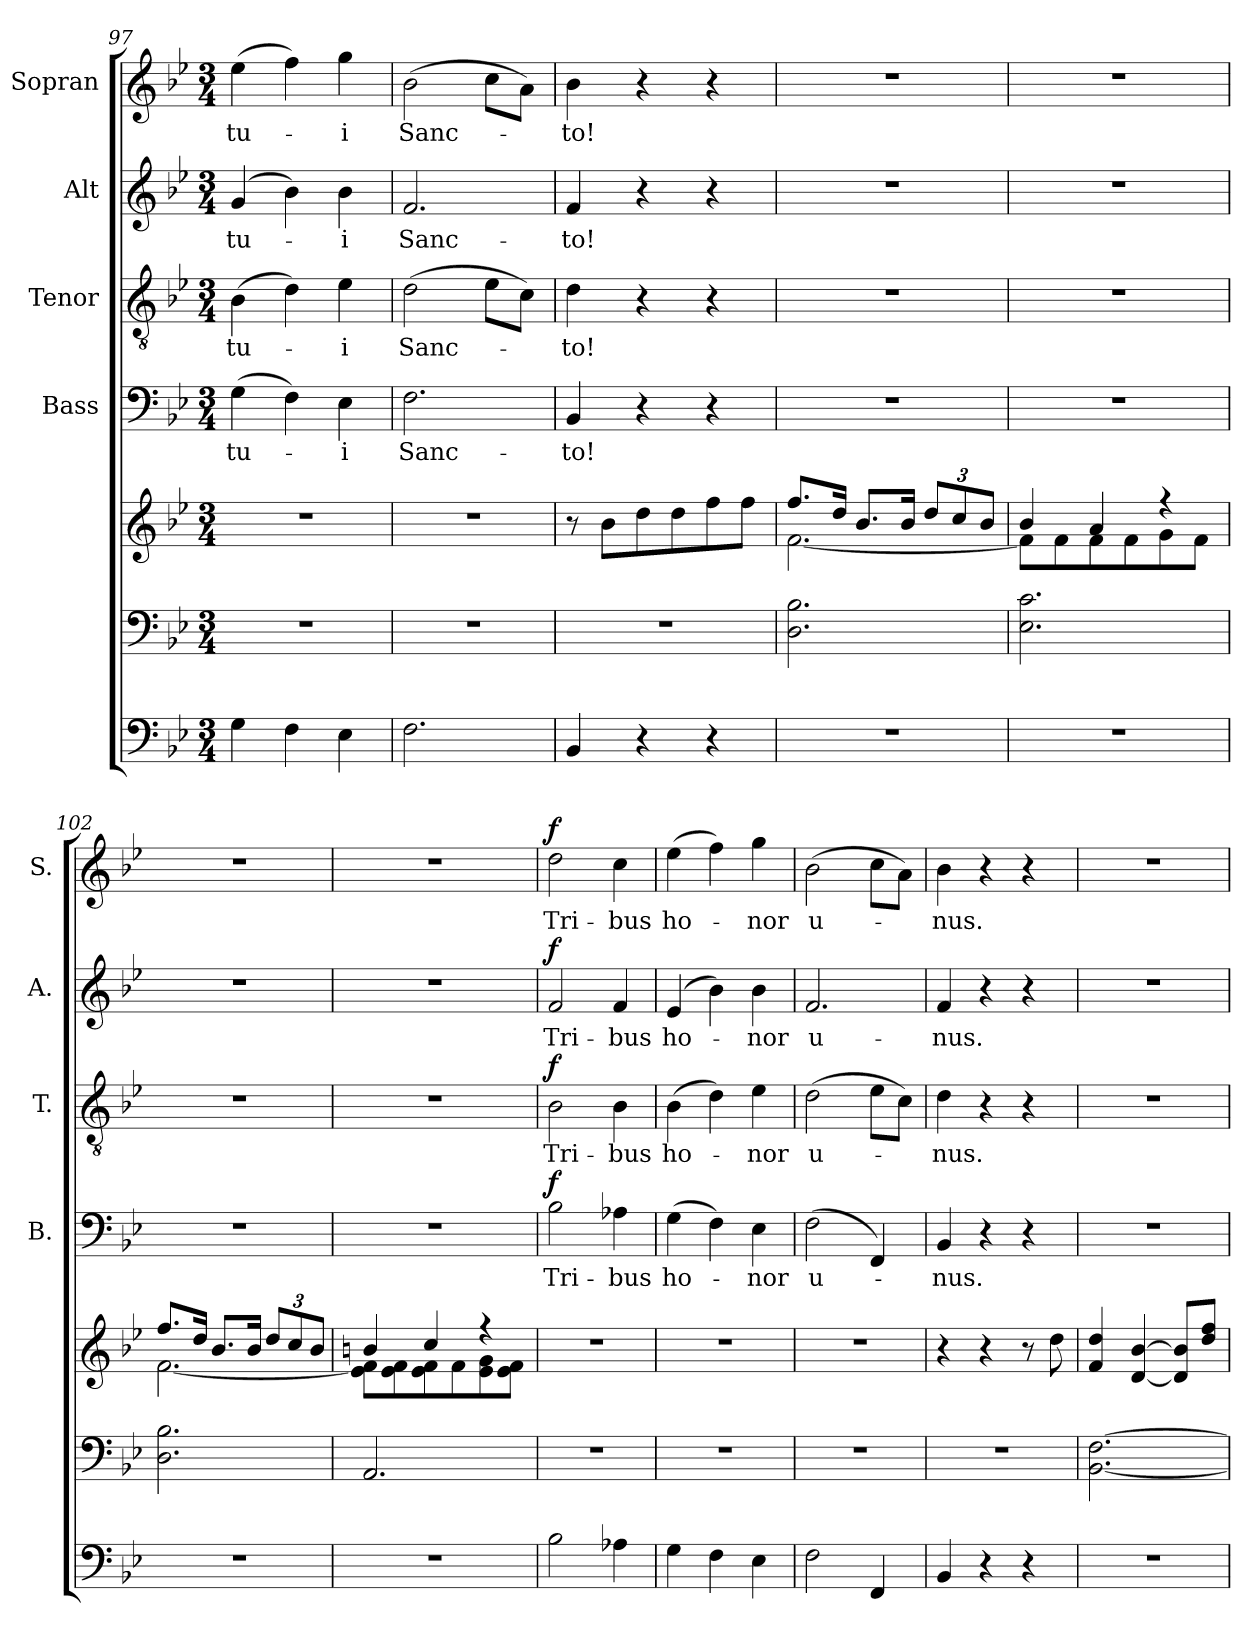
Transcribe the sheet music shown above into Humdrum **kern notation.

**kern	**kern	**kern	**kern	**text	**dynam	**kern	**text	**dynam	**kern	**text	**dynam	**kern	**text	**dynam
*part6	*part5	*part5	*part4	*part4	*part4	*part3	*part3	*part3	*part2	*part2	*part2	*part1	*part1	*part1
*staff7	*staff6	*staff5	*staff4	*staff4	*staff4	*staff3	*staff3	*staff3	*staff2	*staff2	*staff2	*staff1	*staff1	*staff1
*	*	*	*I"Bass	*	*	*I"Tenor	*	*	*I"Alt	*	*	*I"Sopran	*	*
*	*	*	*I'B.	*	*	*I'T.	*	*	*I'A.	*	*	*I'S.	*	*
*clefF4	*clefF4	*clefG2	*clefF4	*	*	*clefGv2	*	*	*clefG2	*	*	*clefG2	*	*
*k[b-e-]	*k[b-e-]	*k[b-e-]	*k[b-e-]	*	*	*k[b-e-]	*	*	*k[b-e-]	*	*	*k[b-e-]	*	*
*B-:	*B-:	*B-:	*B-:	*	*	*B-:	*	*	*B-:	*	*	*B-:	*	*
*M3/4	*M3/4	*M3/4	*M3/4	*	*	*M3/4	*	*	*M3/4	*	*	*M3/4	*	*
=97	=97	=97	=97	=97	=97	=97	=97	=97	=97	=97	=97	=97	=97	=97
!	!	!	!	!LO:LY:b	!	!	!LO:LY:b	!	!	!LO:LY:b	!	!	!LO:LY:b	!
4G\	2.r	2.r	(>4G\	-tu-	.	(>4B-\	-tu-	.	(4g/	-tu-	.	(>4ee-\	-tu-	.
4F\	.	.	4F\)	.	.	4d\)	.	.	4b-\)	.	.	4ff\)	.	.
!	!	!	!	!LO:LY:b	!	!	!LO:LY:b	!	!	!LO:LY:b	!	!	!LO:LY:b	!
4E-\	.	.	4E-\	-i	.	4e-\	-i	.	4b-\	-i	.	4gg\	-i	.
=98	=98	=98	=98	=98	=98	=98	=98	=98	=98	=98	=98	=98	=98	=98
!	!	!	!	!LO:LY:b	!	!	!LO:LY:b	!	!	!LO:LY:b	!	!	!LO:LY:b	!
2.F\	2.r	2.r	2.F\	Sanc-	.	(>2d\	Sanc-	.	2.f/	Sanc-	.	(>2b-\	Sanc-	.
.	.	.	.	.	.	8e-\L	.	.	.	.	.	8cc\L	.	.
.	.	.	.	.	.	8c\J)	.	.	.	.	.	8a\J)	.	.
=99	=99	=99	=99	=99	=99	=99	=99	=99	=99	=99	=99	=99	=99	=99
!	!	!	!	!LO:LY:b	!	!	!LO:LY:b	!	!	!LO:LY:b	!	!	!LO:LY:b	!
4BB-/	2.r	8r	4BB-/	-to!	.	4d\	-to!	.	4f/	-to!	.	4b-\	-to!	.
.	.	8b-\L	.	.	.	.	.	.	.	.	.	.	.	.
4r	.	8dd\	4r	.	.	4r	.	.	4r	.	.	4r	.	.
.	.	8dd\	.	.	.	.	.	.	.	.	.	.	.	.
4r	.	8ff\	4r	.	.	4r	.	.	4r	.	.	4r	.	.
.	.	8ff\J	.	.	.	.	.	.	.	.	.	.	.	.
=100	=100	=100	=100	=100	=100	=100	=100	=100	=100	=100	=100	=100	=100	=100
*	*	*^	*	*	*	*	*	*	*	*	*	*	*	*
2.r	2.D\ 2.B-\	8.ff/L	[<2.f\	2.r	.	.	2.r	.	.	2.r	.	.	2.r	.	.
.	.	16dd/Jk	.	.	.	.	.	.	.	.	.	.	.	.	.
.	.	8.b-/L	.	.	.	.	.	.	.	.	.	.	.	.	.
.	.	16b-/Jk	.	.	.	.	.	.	.	.	.	.	.	.	.
.	.	12dd/L	.	.	.	.	.	.	.	.	.	.	.	.	.
.	.	12cc/	.	.	.	.	.	.	.	.	.	.	.	.	.
.	.	12b-/J	.	.	.	.	.	.	.	.	.	.	.	.	.
!!LO:PB:g=z
=101	=101	=101	=101	=101	=101	=101	=101	=101	=101	=101	=101	=101	=101	=101	=101
2.r	2.E-\ 2.c\	4b-/	8f\L]	2.r	.	.	2.r	.	.	2.r	.	.	2.r	.	.
.	.	.	8f\	.	.	.	.	.	.	.	.	.	.	.	.
.	.	4a/	8f\	.	.	.	.	.	.	.	.	.	.	.	.
.	.	.	8f\	.	.	.	.	.	.	.	.	.	.	.	.
.	.	4ree	8g\	.	.	.	.	.	.	.	.	.	.	.	.
.	.	.	8f\J	.	.	.	.	.	.	.	.	.	.	.	.
=102	=102	=102	=102	=102	=102	=102	=102	=102	=102	=102	=102	=102	=102	=102	=102
2.r	2.D\ 2.B-\	8.ff/L	[<2.f\	2.r	.	.	2.r	.	.	2.r	.	.	2.r	.	.
.	.	16dd/Jk	.	.	.	.	.	.	.	.	.	.	.	.	.
.	.	8.b-/L	.	.	.	.	.	.	.	.	.	.	.	.	.
.	.	16b-/Jk	.	.	.	.	.	.	.	.	.	.	.	.	.
.	.	12dd/L	.	.	.	.	.	.	.	.	.	.	.	.	.
.	.	12cc/	.	.	.	.	.	.	.	.	.	.	.	.	.
.	.	12b-/J	.	.	.	.	.	.	.	.	.	.	.	.	.
=103	=103	=103	=103	=103	=103	=103	=103	=103	=103	=103	=103	=103	=103	=103	=103
2.r	2.AA/	4bn/	8e-\ 8f\]L	2.r	.	.	2.r	.	.	2.r	.	.	2.r	.	.
.	.	.	8e-\ 8f\	.	.	.	.	.	.	.	.	.	.	.	.
.	.	4cc/	8e-\ 8f\	.	.	.	.	.	.	.	.	.	.	.	.
.	.	.	8f\	.	.	.	.	.	.	.	.	.	.	.	.
.	.	4rff	8e-\ 8g\	.	.	.	.	.	.	.	.	.	.	.	.
.	.	.	8e-\ 8f\J	.	.	.	.	.	.	.	.	.	.	.	.
=104	=104	=104	=104	=104	=104	=104	=104	=104	=104	=104	=104	=104	=104	=104	=104
!	!	!	!	!	!LO:LY:b	!LO:DY:a	!	!LO:LY:b	!LO:DY:a	!	!LO:LY:b	!LO:DY:a	!	!LO:LY:b	!LO:DY:a
*	*	*v	*v	*	*	*	*	*	*	*	*	*	*	*	*
2B-\	2.r	2.r	2B-\	Tri-	f	2B-\	Tri-	f	2f/	Tri-	f	2dd\	Tri-	f
!	!	!	!	!LO:LY:b	!	!	!LO:LY:b	!	!	!LO:LY:b	!	!	!LO:LY:b	!
4A-X\	.	.	4A-X\	-bus	.	4B-\	-bus	.	4f/	-bus	.	4cc\	-bus	.
=105	=105	=105	=105	=105	=105	=105	=105	=105	=105	=105	=105	=105	=105	=105
!	!	!	!	!LO:LY:b	!	!	!LO:LY:b	!	!	!LO:LY:b	!	!	!LO:LY:b	!
4G\	2.r	2.r	(>4G\	ho-	.	(>4B-\	ho-	.	(4e-/	ho-	.	(>4ee-\	ho-	.
4F\	.	.	4F\)	.	.	4d\)	.	.	4b-\)	.	.	4ff\)	.	.
!	!	!	!	!LO:LY:b	!	!	!LO:LY:b	!	!	!LO:LY:b	!	!	!LO:LY:b	!
4E-\	.	.	4E-\	-nor	.	4e-\	-nor	.	4b-\	-nor	.	4gg\	-nor	.
=106	=106	=106	=106	=106	=106	=106	=106	=106	=106	=106	=106	=106	=106	=106
!	!	!	!	!LO:LY:b	!	!	!LO:LY:b	!	!	!LO:LY:b	!	!	!LO:LY:b	!
2F\	2.r	2.r	(>2F\	u-	.	(>2d\	u-	.	2.f/	u-	.	(>2b-\	u-	.
4FF/	.	.	4FF/)	.	.	8e-\L	.	.	.	.	.	8cc\L	.	.
.	.	.	.	.	.	8c\J)	.	.	.	.	.	8a\J)	.	.
=107	=107	=107	=107	=107	=107	=107	=107	=107	=107	=107	=107	=107	=107	=107
!	!	!	!	!LO:LY:b	!	!	!LO:LY:b	!	!	!LO:LY:b	!	!	!LO:LY:b	!
4BB-/	2.r	4r	4BB-/	-nus.	.	4d\	-nus.	.	4f/	-nus.	.	4b-\	-nus.	.
4r	.	4r	4r	.	.	4r	.	.	4r	.	.	4r	.	.
4r	.	8r	4r	.	.	4r	.	.	4r	.	.	4r	.	.
.	.	8dd\	.	.	.	.	.	.	.	.	.	.	.	.
!!LO:LB:g=z
=108	=108	=108	=108	=108	=108	=108	=108	=108	=108	=108	=108	=108	=108	=108
2.r	[2.BB-\ [2.F\	4f/ 4dd/	2.r	.	.	2.r	.	.	2.r	.	.	2.r	.	.
.	.	[4d/ [4b-/	.	.	.	.	.	.	.	.	.	.	.	.
.	.	8d/] 8b-/]L	.	.	.	.	.	.	.	.	.	.	.	.
.	.	8dd/ 8ff/J	.	.	.	.	.	.	.	.	.	.	.	.
=	=	=	=	=	=	=	=	=	=	=	=	=	=	=
*-	*-	*-	*-	*-	*-	*-	*-	*-	*-	*-	*-	*-	*-	*-
